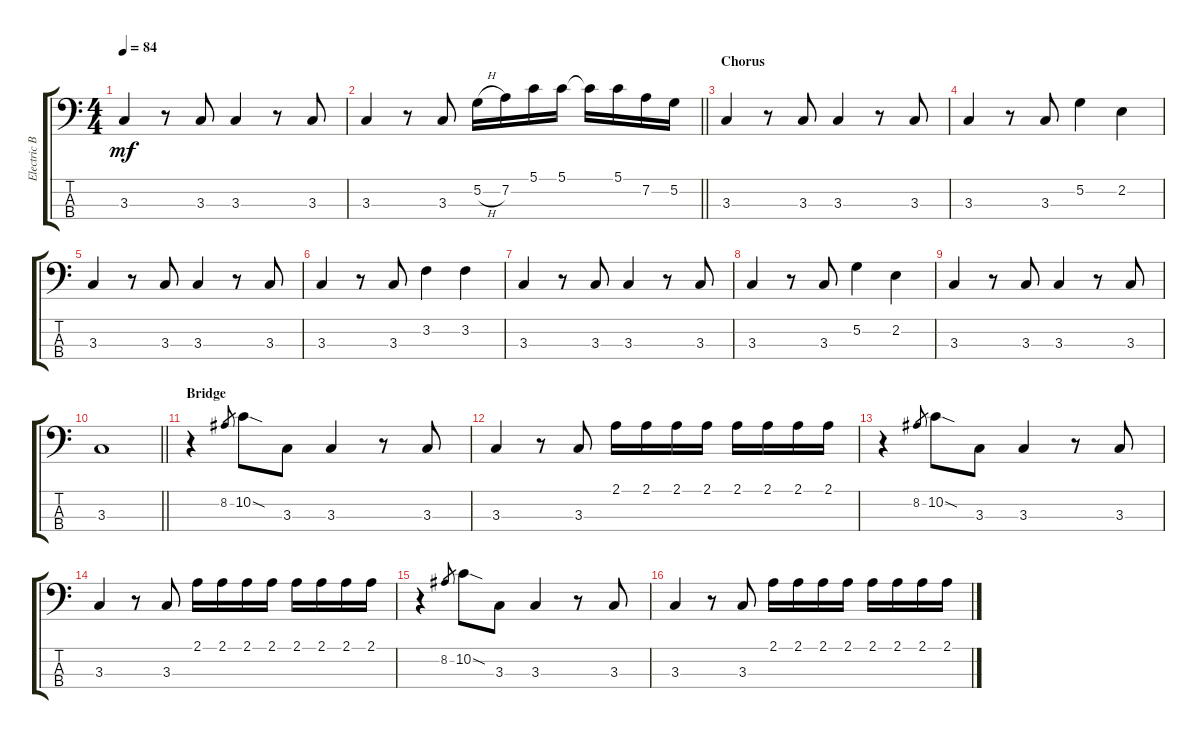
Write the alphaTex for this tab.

\track ("Electric Bass" "Electric B") {instrument electricbassfinger}
\staff {score tabs}
\tuning (G2 D2 A1 E1) {hide}
\ts (4 4)
\tempo 84
\clef f4
\ks c
3.3.4{dy mf} r.8 3.3.8 3.3.4 r.8 3.3.8 |
\barLineRight lightlight
3.3.4 r.8 3.3.8 5.2{h}.16 7.2.16 5.1.16 5.1.16 5.1{t}.16 5.1.16 7.2.16 5.2.16 |
\section ("" "Chorus")
3.3.4 r.8 3.3.8 3.3.4 r.8 3.3.8 |
3.3.4 r.8 3.3.8 5.2.4 2.2.4 |
3.3.4 r.8 3.3.8 3.3.4 r.8 3.3.8 |
3.3.4 r.8 3.3.8 3.2.4 3.2.4 |
3.3.4 r.8 3.3.8 3.3.4 r.8 3.3.8 |
3.3.4 r.8 3.3.8 5.2.4 2.2.4 |
3.3.4 r.8 3.3.8 3.3.4 r.8 3.3.8 |
\barLineRight lightlight
3.3.1 |
\section ("" "Bridge")
r.4 8.2.8{gr} 10.2{sod}.8 3.3.8 3.3.4 r.8 3.3.8 |
3.3.4 r.8 3.3.8 2.1.16 2.1.16 2.1.16 2.1.16 2.1.16 2.1.16 2.1.16 2.1.16 |
r.4 8.2.8{gr} 10.2{sod}.8 3.3.8 3.3.4 r.8 3.3.8 |
3.3.4 r.8 3.3.8 2.1.16 2.1.16 2.1.16 2.1.16 2.1.16 2.1.16 2.1.16 2.1.16 |
r.4 8.2.8{gr} 10.2{sod}.8 3.3.8 3.3.4 r.8 3.3.8 |
3.3.4 r.8 3.3.8 2.1.16 2.1.16 2.1.16 2.1.16 2.1.16 2.1.16 2.1.16 2.1.16
